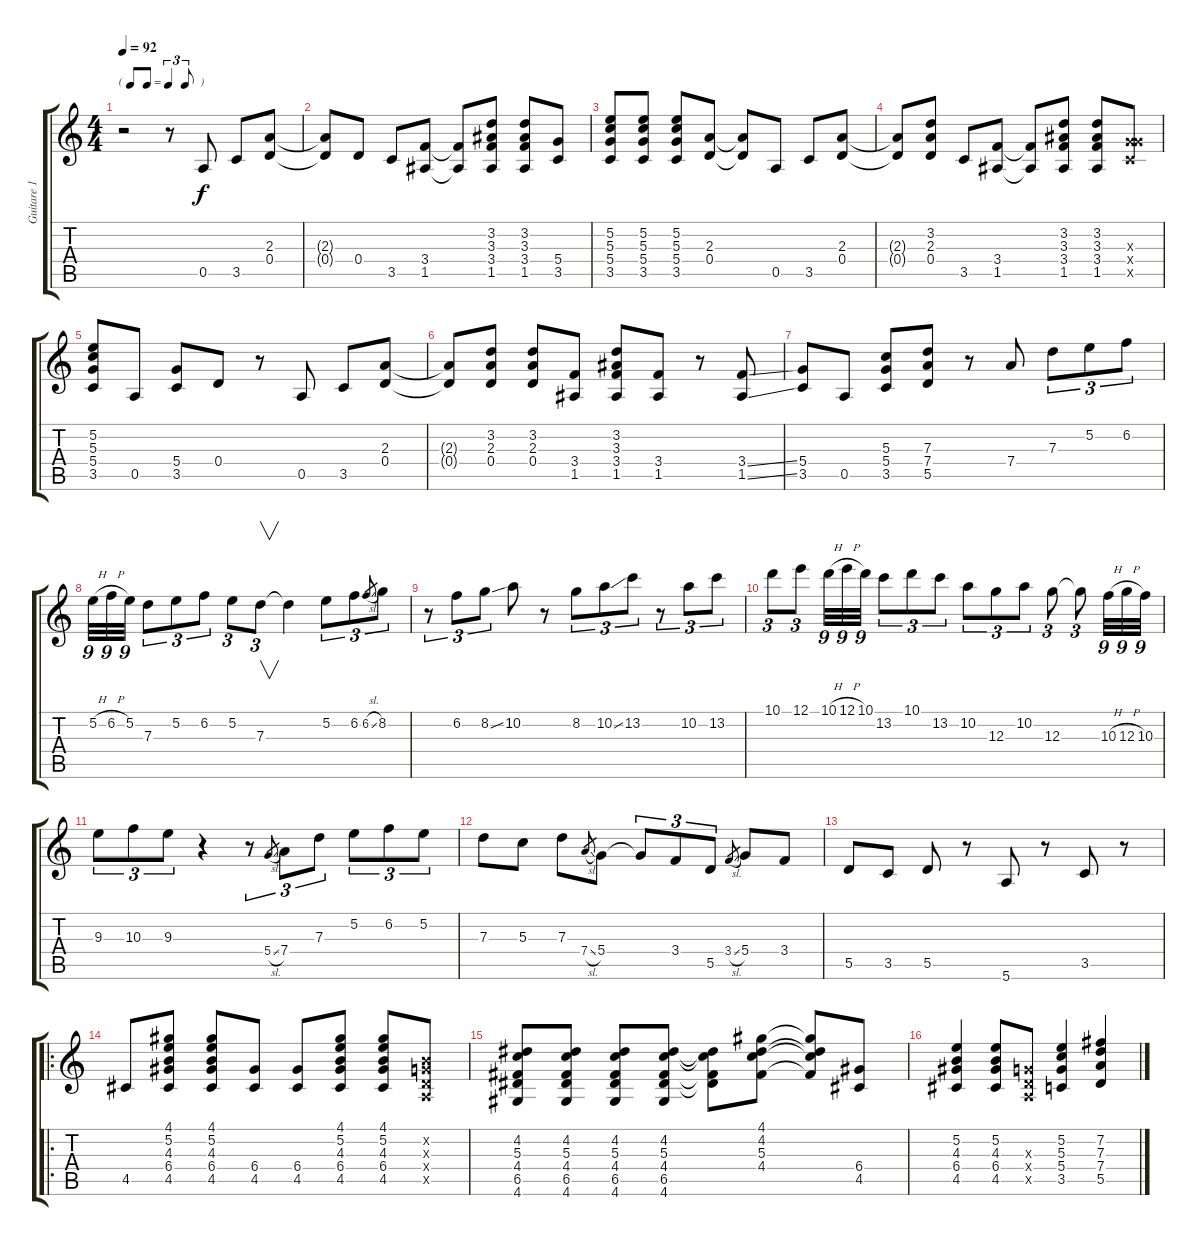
\track ("Guitare 1" "Guitare 1") {instrument acousticguitarsteel}
\staff {score tabs}
\tuning (E4 B3 G3 D3 A2 E2) {hide}
\ts (4 4)
\tf triplet8th
\tempo 92
\clef g2
\ks c
r.2{dy f instrument acousticguitarsteel} r.8 0.5.8 3.5.8 (2.3 0.4).8 |
(2.3{t} 0.4{t}).8 0.4.8 3.5.8 (3.4 1.5).8 (3.4{t} 1.5{t}).8 (3.2 3.3 3.4 1.5).8 (3.2 3.3 3.4 1.5).8 (5.4 3.5).8 |
(5.2 5.3 5.4 3.5).8 (5.2 5.3 5.4 3.5).8 (5.2 5.3 5.4 3.5).8 (2.3 0.4).8 (2.3{t} 0.4{t}).8 0.5.8 3.5.8 (2.3 0.4).8 |
(2.3{t} 0.4{t}).8 (3.2 2.3 0.4).8 3.5.8 (3.4 1.5).8 (3.4{t} 1.5{t}).8 (3.2 3.3 3.4 1.5).8 (3.2 3.3 3.4 1.5).8 (0.3{x} 5.4{x} 3.5{x}).8 |
(5.2 5.3 5.4 3.5).8 0.5.8 (5.4 3.5).8 0.4.8 r.8 0.5.8 3.5.8 (2.3 0.4).8 |
(2.3{t} 0.4{t}).8 (3.2 2.3 0.4).8 (3.2 2.3 0.4).8 (3.4 1.5).8 (3.2 3.3 3.4 1.5).8 (3.4 1.5).8 r.8 (3.4{ss} 1.5{ss}).8 |
(5.4 3.5).8 0.5.8 (5.3 5.4 3.5).8 (7.3 7.4 5.5).8 r.8 7.4.8{volume 14} 7.3.8{tu (3 2)} 5.2.8{tu (3 2)} 6.2.8{tu (3 2)} |
5.2{h}.32{tu (9 8)} 6.2{h}.32{tu (9 8)} 5.2.32{tu (9 8)} 7.3.8{tu (3 2)} 5.2.8{tu (3 2)} 6.2.8{tu (3 2)} 5.2.8{tu (3 2)} 7.3.8{v tu (3 2)} 7.3{t}.4 5.2.8{tu (3 2)} 6.2.8{tu (3 2)} 6.2{sl}.8{gr} 8.2.8{tu (3 2)} |
r.8{tu (3 2)} 6.2.8{tu (3 2)} 8.2{ss}.8{tu (3 2)} 10.2.8 r.8 8.2.8{tu (3 2)} 10.2{ss}.8{tu (3 2)} 13.2.8{tu (3 2)} r.8{tu (3 2)} 10.2.8{tu (3 2)} 13.2.8{tu (3 2)} |
10.1.8{tu (3 2)} 12.1.8{tu (3 2)} 10.1{h}.32{tu (9 8)} 12.1{h}.32{tu (9 8)} 10.1.32{tu (9 8)} 13.2.8{tu (3 2)} 10.1.8{tu (3 2)} 13.2.8{tu (3 2)} 10.2.8{tu (3 2)} 12.3.8{tu (3 2)} 10.2.8{tu (3 2)} 12.3.8{tu (3 2)} 12.3{t}.8{tu (3 2)} 10.3{h}.32{tu (9 8)} 12.3{h}.32{tu (9 8)} 10.3.32{tu (9 8)} |
9.3.8{tu (3 2)} 10.3.8{tu (3 2)} 9.3.8{tu (3 2)} r.4 r.8{tu (3 2)} 5.4{sl}.8{gr} 7.4.8{tu (3 2)} 7.3.8{tu (3 2)} 5.2.8{tu (3 2)} 6.2.8{tu (3 2)} 5.2.8{tu (3 2)} |
7.3.8 5.3.8 7.3.8 7.4{sl}.8{gr} 5.4.8 5.4{t}.8{tu (3 2)} 3.4.8{tu (3 2)} 5.5.8{tu (3 2)} 3.4{sl}.8{gr} 5.4.8 3.4.8 |
5.5.8 3.5.8 5.5.8 r.8 5.6.8 r.8 3.5.8 r.8 |
\ro
4.5.8{volume 10} (4.1 5.2 4.3 6.4 4.5).8 (4.1 5.2 4.3 6.4 4.5).8 (6.4 4.5).8 (6.4 4.5).8 (4.1 5.2 4.3 6.4 4.5).8 (4.1 5.2 4.3 6.4 4.5).8 (0.2{x} 0.3{x} 0.4{x} 0.5{x}).8 |
(4.2 5.3 4.4 6.5 4.6).8 (4.2 5.3 4.4 6.5 4.6).8 (4.2 5.3 4.4 6.5 4.6).8 (4.2 5.3 4.4 6.5 4.6).8 (4.2{t} 5.3{t} 4.4{t} 6.5{t}).8 (4.1 4.2 5.3 4.4).8 (4.1{t} 4.2{t} 5.3{t} 4.4{t}).8 (6.4 4.5).8 |
(5.2 4.3 6.4 4.5).4 (5.2 4.3 6.4 4.5).8 (0.3{x} 0.4{x} 0.5{x}).8 (5.2 5.3 5.4 3.5).4 (7.2 7.3 7.4 5.5).4
